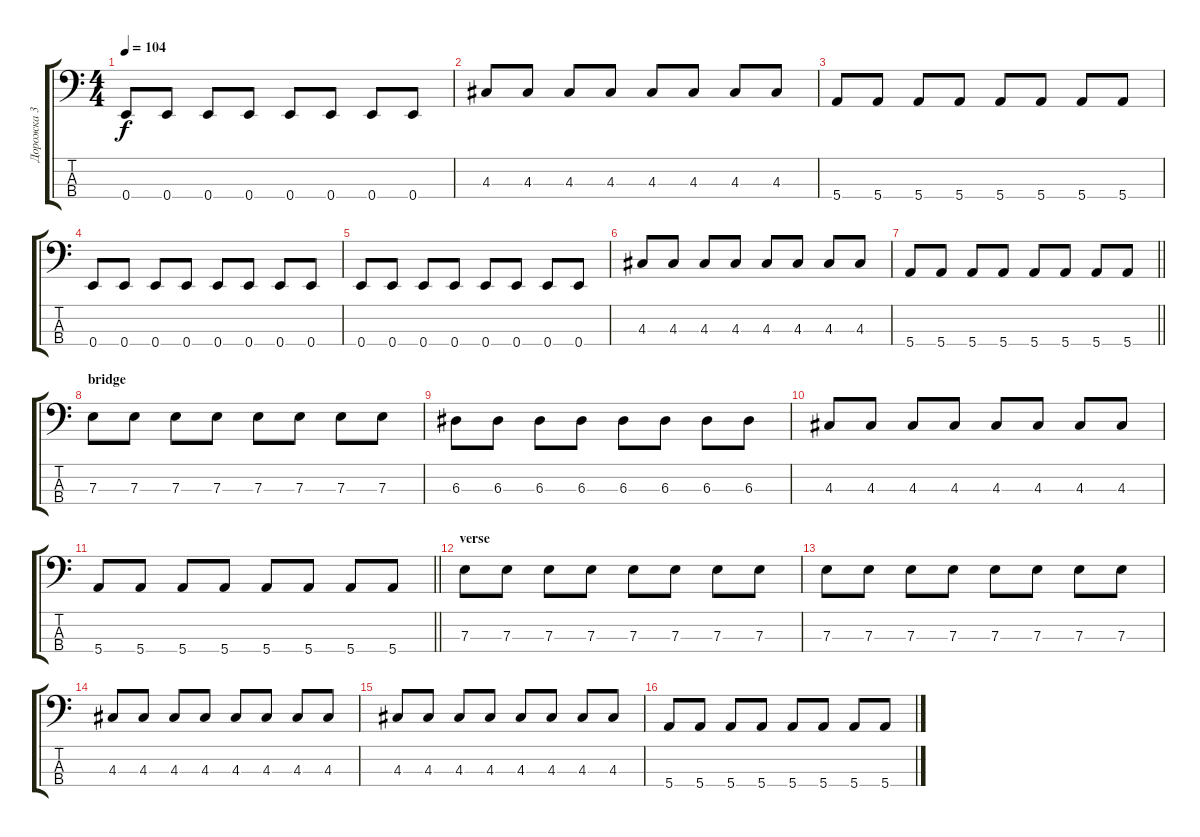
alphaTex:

\track ("Дорожка 3" "Дорожка 3") {instrument electricbassfinger}
\staff {score tabs}
\tuning (G2 D2 A1 E1) {hide}
\ts (4 4)
\tempo 104
\clef f4
\ks c
0.4.8{dy f} 0.4.8 0.4.8 0.4.8 0.4.8 0.4.8 0.4.8 0.4.8 |
4.3.8 4.3.8 4.3.8 4.3.8 4.3.8 4.3.8 4.3.8 4.3.8 |
5.4.8 5.4.8 5.4.8 5.4.8 5.4.8 5.4.8 5.4.8 5.4.8 |
0.4.8 0.4.8 0.4.8 0.4.8 0.4.8 0.4.8 0.4.8 0.4.8 |
0.4.8 0.4.8 0.4.8 0.4.8 0.4.8 0.4.8 0.4.8 0.4.8 |
4.3.8 4.3.8 4.3.8 4.3.8 4.3.8 4.3.8 4.3.8 4.3.8 |
\barLineRight lightlight
5.4.8 5.4.8 5.4.8 5.4.8 5.4.8 5.4.8 5.4.8 5.4.8 |
\section ("" "bridge")
7.3.8 7.3.8 7.3.8 7.3.8 7.3.8 7.3.8 7.3.8 7.3.8 |
6.3.8 6.3.8 6.3.8 6.3.8 6.3.8 6.3.8 6.3.8 6.3.8 |
4.3.8 4.3.8 4.3.8 4.3.8 4.3.8 4.3.8 4.3.8 4.3.8 |
\barLineRight lightlight
5.4.8 5.4.8 5.4.8 5.4.8 5.4.8 5.4.8 5.4.8 5.4.8 |
\section ("" "verse")
7.3.8 7.3.8 7.3.8 7.3.8 7.3.8 7.3.8 7.3.8 7.3.8 |
7.3.8 7.3.8 7.3.8 7.3.8 7.3.8 7.3.8 7.3.8 7.3.8 |
4.3.8 4.3.8 4.3.8 4.3.8 4.3.8 4.3.8 4.3.8 4.3.8 |
4.3.8 4.3.8 4.3.8 4.3.8 4.3.8 4.3.8 4.3.8 4.3.8 |
5.4.8 5.4.8 5.4.8 5.4.8 5.4.8 5.4.8 5.4.8 5.4.8
